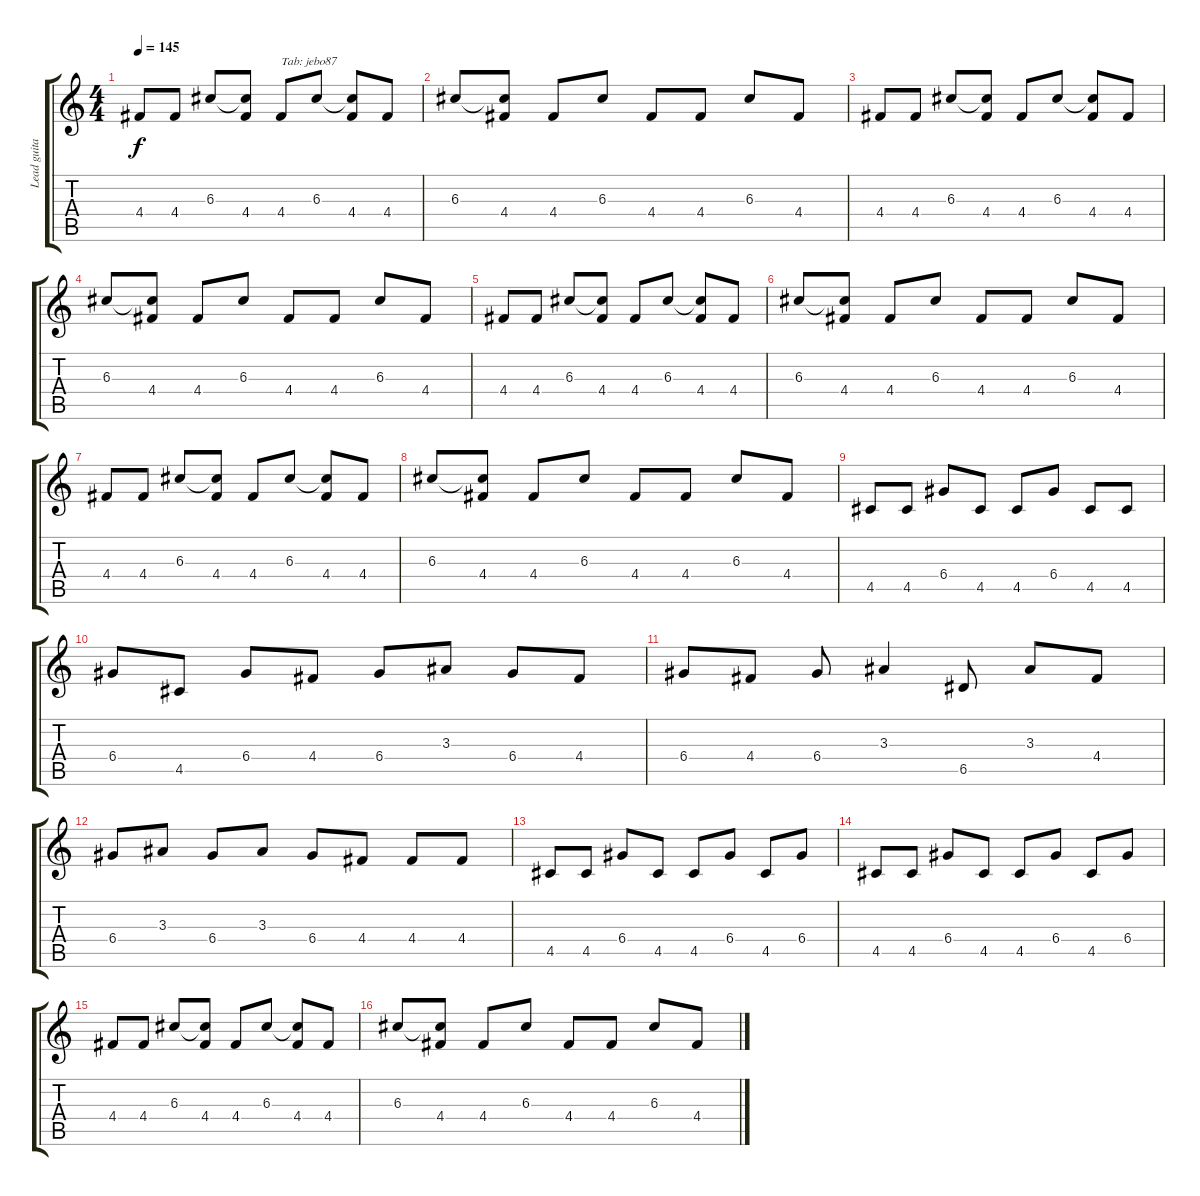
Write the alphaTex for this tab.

\track ("Lead guitar" "Lead guita") {instrument electricguitarclean}
\staff {score tabs}
\tuning (E4 B3 G3 D3 A2 E2) {hide}
\ts (4 4)
\tempo 145
\clef g2
\ks c
4.4.8{dy f instrument electricguitarclean} 4.4.8 6.3.8 (6.3{t} 4.4).8 4.4.8{txt "Tab: jebo87 "} 6.3.8 (6.3{t} 4.4).8 4.4.8 |
6.3.8 (6.3{t} 4.4).8 4.4.8 6.3.8 4.4.8 4.4.8 6.3.8 4.4.8 |
4.4.8 4.4.8 6.3.8 (6.3{t} 4.4).8 4.4.8 6.3.8 (6.3{t} 4.4).8 4.4.8 |
6.3.8 (6.3{t} 4.4).8 4.4.8 6.3.8 4.4.8 4.4.8 6.3.8 4.4.8 |
4.4.8 4.4.8 6.3.8 (6.3{t} 4.4).8 4.4.8 6.3.8 (6.3{t} 4.4).8 4.4.8 |
6.3.8 (6.3{t} 4.4).8 4.4.8 6.3.8 4.4.8 4.4.8 6.3.8 4.4.8 |
4.4.8 4.4.8 6.3.8 (6.3{t} 4.4).8 4.4.8 6.3.8 (6.3{t} 4.4).8 4.4.8 |
6.3.8 (6.3{t} 4.4).8 4.4.8 6.3.8 4.4.8 4.4.8 6.3.8 4.4.8 |
4.5.8 4.5.8 6.4.8 4.5.8 4.5.8 6.4.8 4.5.8 4.5.8 |
6.4.8 4.5.8 6.4.8 4.4.8 6.4.8 3.3.8 6.4.8 4.4.8 |
6.4.8 4.4.8 6.4.8 3.3.4 6.5.8 3.3.8 4.4.8 |
6.4.8 3.3.8 6.4.8 3.3.8 6.4.8 4.4.8 4.4.8 4.4.8 |
4.5.8 4.5.8 6.4.8 4.5.8 4.5.8 6.4.8 4.5.8 6.4.8 |
4.5.8 4.5.8 6.4.8 4.5.8 4.5.8 6.4.8 4.5.8 6.4.8 |
4.4.8 4.4.8 6.3.8 (6.3{t} 4.4).8 4.4.8 6.3.8 (6.3{t} 4.4).8 4.4.8 |
6.3.8 (6.3{t} 4.4).8 4.4.8 6.3.8 4.4.8 4.4.8 6.3.8 4.4.8
